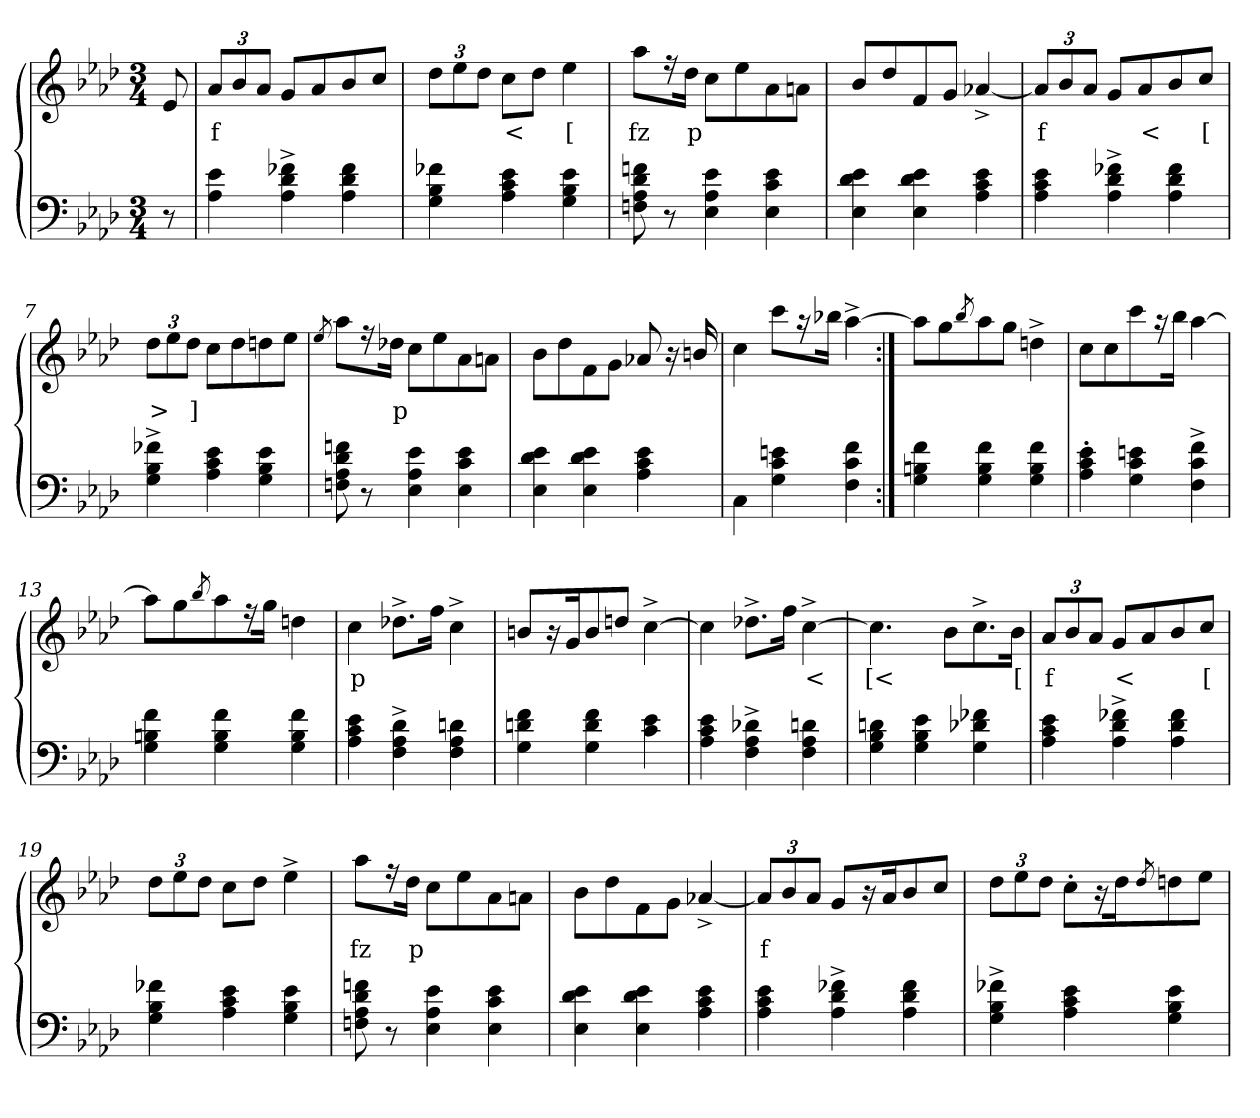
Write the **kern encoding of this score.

**kern	**kern	**text
*part2	*part1	*part1
*staff2	*staff1	*staff1
*clefF4	*clefG2	*
*k[b-e-a-d-]	*k[b-e-a-d-]	*
*A-:	*A-:	*
*M3/4	*M3/4	*
=1	=1	=1
8r	8e-	.
=2	=2	=2
4e- 4A-	12a-L	f
.	12b-	.
.	12a-J	.
4f-X^> 4d-^> 4A-^>	8gL	.
.	8a-	.
4f- 4d- 4A-	8b-	.
.	8ccJ	.
=3	=3	=3
4f-X 4B- 4G	12dd-L	.
.	12ee-	.
.	12dd-J	.
4e- 4c 4A-	8ccL	<
.	8dd-J	.
4e- 4B- 4G	4ee-	[
=4	=4	=4
8fn 8d- 8A- 8Fn	8aa-L	fz
8r	16r	.
.	16dd-Jk	p
4e- 4A- 4E-	8ccL	.
.	8ee-	.
4e- 4c 4E-	8a-	.
.	8anJ	.
=5	=5	=5
4e- 4d- 4E-	8b-L	.
.	8dd-	.
4e- 4d- 4E-	8f	.
.	8gJ	.
4e- 4c 4A-	[4a-X^>	.
=6	=6	=6
4e- 4c 4A-	12a-L]	f
.	12b-	.
.	12a-J	.
4f-X^> 4d-^> 4A-^>	8gL	.
.	8a-	<
4f- 4d- 4A-	8b-	.
.	8ccJ	[
=7	=7	=7
4f-X^> 4B-^> 4G^>	12dd-L	>
.	12ee-	.
.	12dd-J	]
4e- 4c 4A-	8ccL	.
.	8dd-	.
4e- 4B- 4G	8ddn	.
.	8ee-J	.
=8	=8	=8
.	8qee-/	.
8fn 8d- 8A- 8Fn	8aa-L	.
8r	16r	.
.	16dd-XJk	p
4e- 4A- 4E-	8ccL	.
.	8ee-	.
4e- 4c 4E-	8a-	.
.	8anJ	.
=9	=9	=9
4e- 4d- 4E-	8b-\L	.
.	8dd-	.
4e- 4d- 4E-	8f	.
.	8gJ	.
4e- 4c 4A-	8a-X	.
.	16r	.
.	16bn/	.
=10	=10	=10
4C\	4cc	.
4en 4c 4G	8cccL	.
.	16r	.
.	16bb-XJk	.
4f 4c 4F	[4aa-^>	.
=11:|!	=11:|!	=11:|!
4f 4Bn 4G	8aa-L]	.
.	8gg	.
.	8qbb-/	.
4f 4B 4G	8aa-	.
.	8ggJ	.
4f 4B 4G	4ddn^>	.
=12	=12	=12
4e-'> 4c'> 4A-'>	8ccL	.
.	8cc	.
4en 4c 4G	8ccc	.
.	16r	.
.	16bb-Jk	.
4f^> 4c^> 4F^>	[4aa-	.
=13	=13	=13
4f 4Bn 4G	8aa-L]	.
.	8gg	.
.	8qbb-/	.
4f 4B 4G	8aa-	.
.	16r	.
.	16ggJk	.
4f 4B 4G	4ddn	.
=14	=14	=14
4e- 4c 4A-	4cc	p
4d-^> 4A-^> 4F^>	8.dd-X^>L	.
.	16ffJk	.
4dn 4A- 4F	4cc^>	.
=15	=15	=15
4f 4dn 4G	8bn/L	.
.	16r	.
.	16g	.
4f 4d 4G	8b	.
.	8ddnJ	.
4e- 4c	[4cc^>	.
=16	=16	=16
4e- 4c 4A-	4cc]	.
4d-X^> 4A-^> 4F^>	8.dd-X^>L	.
.	16ffJk	.
4dn 4A- 4F	[4cc^>	<
=17	=17	=17
4dn 4B- 4G	4.cc]	[<
4e- 4B- 4G	.	.
.	8b-L	.
4f-X 4d-X 4G	8.cc^>	.
.	16b-Jk	[
=18	=18	=18
4e- 4c 4A-	12a-L	f
.	12b-	.
.	12a-J	.
4f-X^> 4d-^> 4A-^>	8gL	<
.	8a-	.
4f- 4d- 4A-	8b-	.
.	8ccJ	[
=19	=19	=19
4f-X 4B- 4G	12dd-L	.
.	12ee-	.
.	12dd-J	.
4e- 4c 4A-	8ccL	.
.	8dd-J	.
4e- 4B- 4G	4ee-^>	.
=20	=20	=20
8fn 8d- 8A- 8Fn	8aa-L	fz
8r	16r	.
.	16dd-Jk	p
4e- 4A- 4E-	8ccL	.
.	8ee-	.
4e- 4c 4E-	8a-	.
.	8anJ	.
=21	=21	=21
4e- 4d- 4E-	8b-\L	.
.	8dd-	.
4e- 4d- 4E-	8f	.
.	8gJ	.
4e- 4c 4A-	[4a-X^>/	.
=22	=22	=22
4e- 4c 4A-	12a-/L]	f
.	12b-	.
.	12a-J	.
4f-X^> 4d-^> 4A-^>	8g/L	.
.	16r	.
.	16a-	.
4f- 4d- 4A-	8b-	.
.	8ccJ	.
=23	=23	=23
4f-X^> 4B-^> 4G^>	12dd-L	.
.	12ee-	.
.	12dd-J	.
4e- 4c 4A-	8cc'>L	.
.	16r	.
.	16dd-	.
.	8qdd-/	.
4e- 4B- 4G	8ddn	.
.	8ee-J	.
=	=	=
*-	*-	*-
